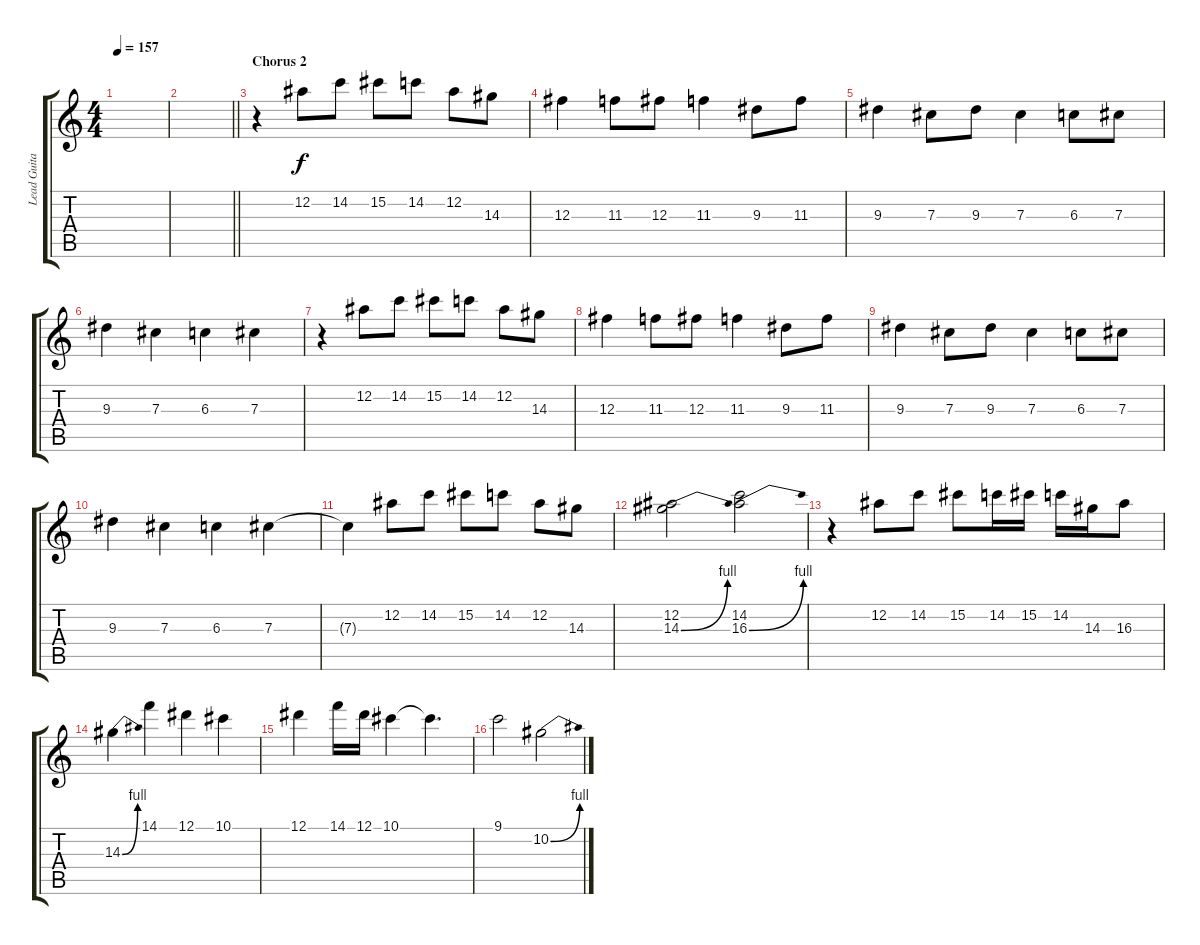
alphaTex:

\track ("Lead Guitar" "Lead Guita") {instrument distortionguitar}
\staff {score tabs}
\tuning (Eb4 Bb3 Gb3 Db3 Ab2 Eb2) {hide}
\ts (4 4)
\tempo 157
\clef g2
\ks c
|
\barLineRight lightlight
|
\section ("" "Chorus 2")
r.4{volume 13} 12.2.8 14.2.8 15.2.8 14.2.8 12.2.8 14.3.8 |
12.3.4 11.3.8 12.3.8 11.3.4 9.3.8 11.3.8 |
9.3.4 7.3.8 9.3.8 7.3.4 6.3.8 7.3.8 |
9.3.4 7.3.4 6.3.4 7.3.4 |
r.4 12.2.8 14.2.8 15.2.8 14.2.8 12.2.8 14.3.8 |
12.3.4 11.3.8 12.3.8 11.3.4 9.3.8 11.3.8 |
9.3.4 7.3.8 9.3.8 7.3.4 6.3.8 7.3.8 |
9.3.4 7.3.4 6.3.4 7.3.4 |
7.3{t}.4 12.2.8 14.2.8 15.2.8 14.2.8 12.2.8 14.3.8 |
(12.2 14.3{be (bend 0 0 60 4)}).2 (14.2 16.3{be (bend 0 0 60 4)}).2 |
r.4 12.2.8 14.2.8 15.2.8 14.2.16 15.2.16 14.2.16 14.3.16 16.3.8 |
14.3{be (bend 0 0 60 4)}.4 14.1.4 12.1.4 10.1.4 |
12.1.4 14.1.16 12.1.16 10.1.4 10.1{t}.4{d} |
9.1.2 10.2{be (bend 0 0 60 4)}.2
